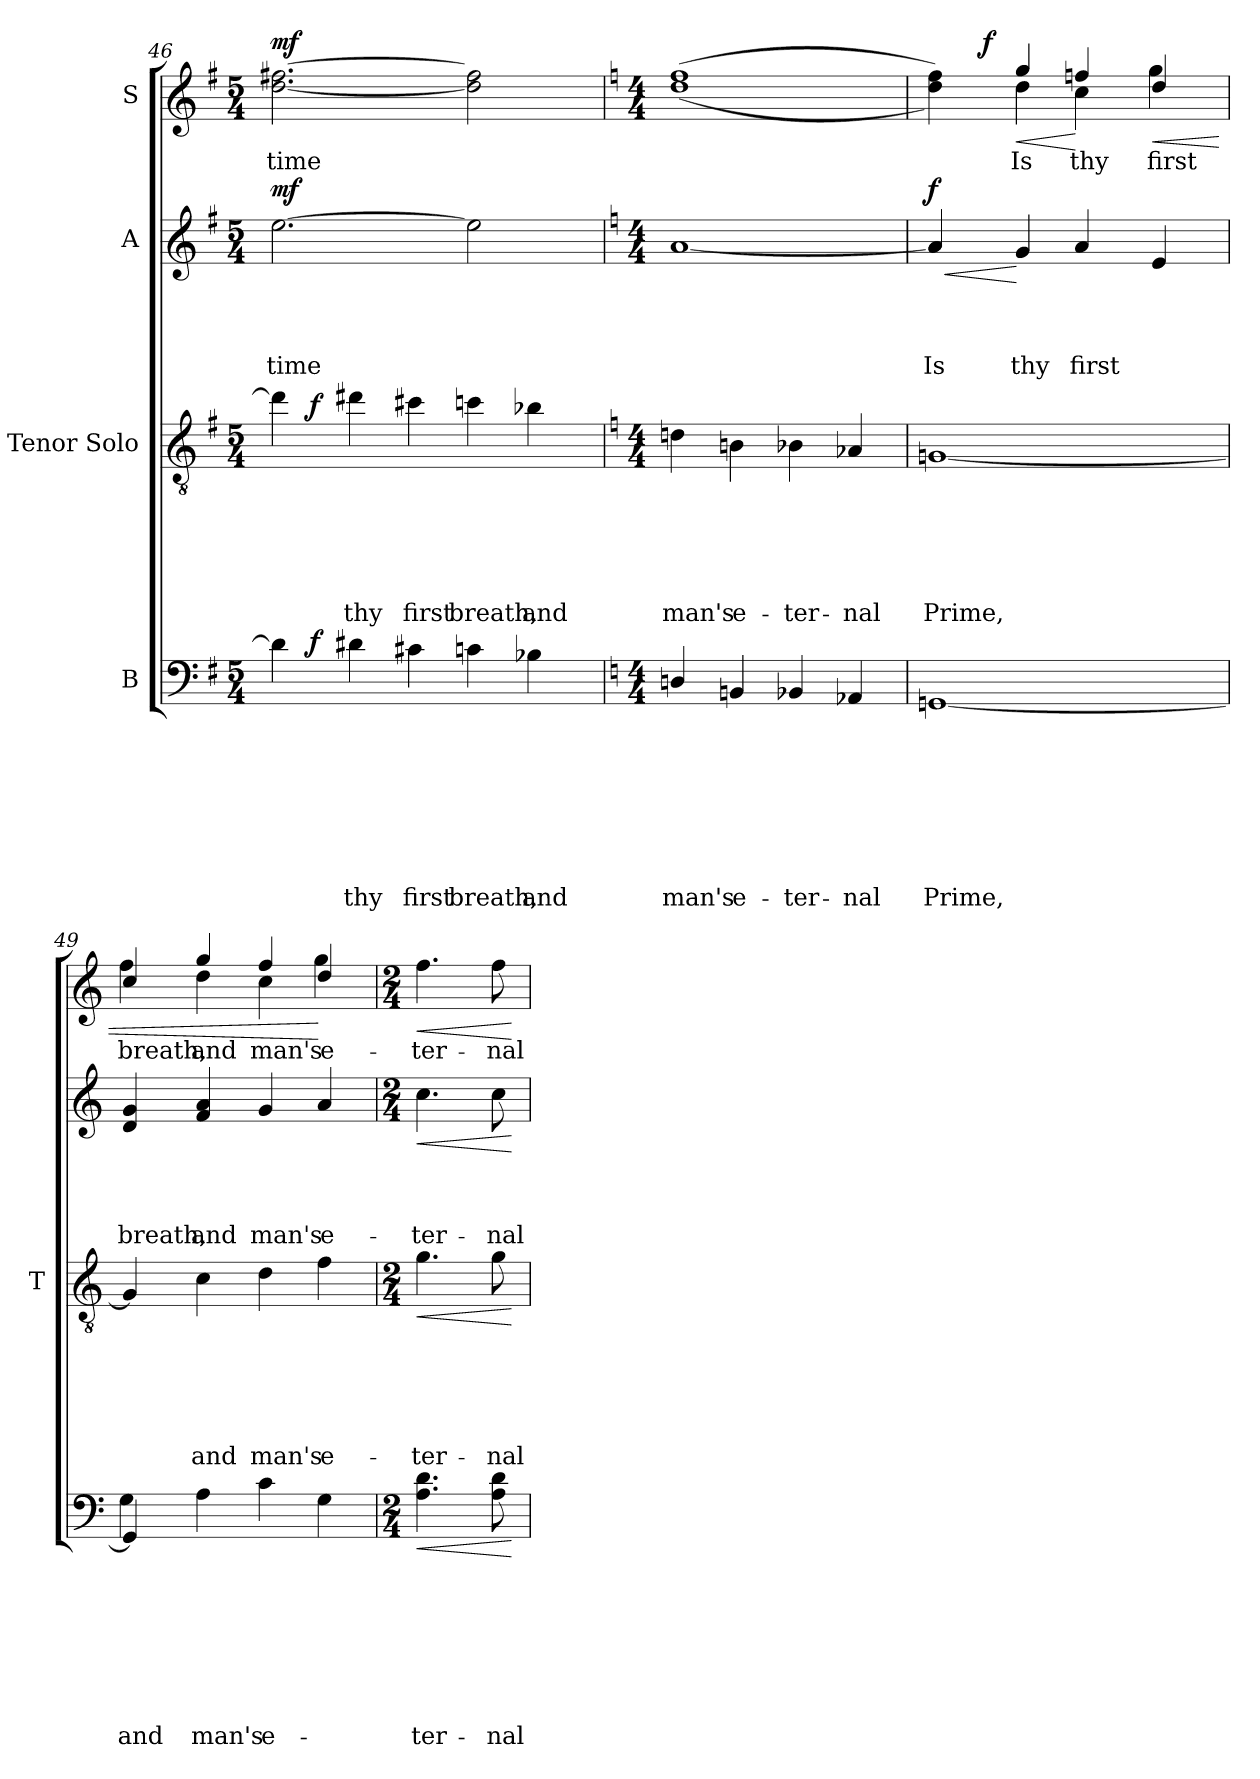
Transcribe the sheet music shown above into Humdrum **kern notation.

**kern	**text	**text	**text	**text	**text	**text	**text	**text	**dynam	**kern	**text	**text	**text	**text	**text	**text	**dynam	**kern	**text	**text	**text	**text	**dynam	**kern	**text	**dynam
*part4	*part4	*part4	*part4	*part4	*part4	*part4	*part4	*part4	*part4	*part3	*part3	*part3	*part3	*part3	*part3	*part3	*part3	*part2	*part2	*part2	*part2	*part2	*part2	*part1	*part1	*part1
*staff4	*staff4	*staff4	*staff4	*staff4	*staff4	*staff4	*staff4	*staff4	*staff4	*staff3	*staff3	*staff3	*staff3	*staff3	*staff3	*staff3	*staff3	*staff2	*staff2	*staff2	*staff2	*staff2	*staff2	*staff1	*staff1	*staff1
*I"B	*	*	*	*	*	*	*	*	*	*I"Tenor Solo	*	*	*	*	*	*	*	*I"A	*	*	*	*	*	*I"S	*	*
*	*	*	*	*	*	*	*	*	*	*I'T	*	*	*	*	*	*	*	*	*	*	*	*	*	*	*	*
*clefF4	*	*	*	*	*	*	*	*	*	*clefGv2	*	*	*	*	*	*	*	*clefG2	*	*	*	*	*	*clefG2	*	*
*k[f#]	*	*	*	*	*	*	*	*	*	*k[f#]	*	*	*	*	*	*	*	*k[f#]	*	*	*	*	*	*k[f#]	*	*
*G:	*	*	*	*	*	*	*	*	*	*G:	*	*	*	*	*	*	*	*G:	*	*	*	*	*	*G:	*	*
*M5/4	*	*	*	*	*	*	*	*	*	*M5/4	*	*	*	*	*	*	*	*M5/4	*	*	*	*	*	*M5/4	*	*
=46	=46	=46	=46	=46	=46	=46	=46	=46	=46	=46	=46	=46	=46	=46	=46	=46	=46	=46	=46	=46	=46	=46	=46	=46	=46	=46
!	!	!	!	!	!	!	!	!	!	!	!	!	!	!	!	!	!	!	!	!	!	!LO:LY:b	!LO:DY:a	!	!LO:LY:b	!LO:DY:a
*^	*	*	*	*	*	*	*	*	*	*^	*	*	*	*	*	*	*	*	*	*	*	*	*	*	*	*
4d#\]	8ryy	.	.	.	.	.	.	.	.	.	4dd#\]	8ryy	.	.	.	.	.	.	.	[<2.ee\	.	.	.	time	mf	[<2.dd\ [>2.ff#X\	time	mf
!	!	!	!	!	!	!	!	!	!	!LO:DY:a	!	!	!	!	!	!	!	!	!LO:DY:a	!	!	!	!	!	!	!	!	!
.	1ryy	.	.	.	.	.	.	.	.	f	.	1ryy	.	.	.	.	.	.	f	.	.	.	.	.	.	.	.	.
!	!	!	!	!	!	!	!	!	!LO:LY:b	!	!	!	!	!	!	!	!	!LO:LY:b	!	!	!	!	!	!	!	!	!	!
4d#X\	.	.	.	.	.	.	.	.	thy	.	4dd#X\	.	.	.	.	.	.	thy	.	.	.	.	.	.	.	.	.	.
!	!	!	!	!	!	!	!	!	!LO:LY:b	!	!	!	!	!	!	!	!	!LO:LY:b	!	!	!	!	!	!	!	!	!	!
4c#X\	.	.	.	.	.	.	.	.	first	.	4cc#X\	.	.	.	.	.	.	first	.	.	.	.	.	.	.	.	.	.
!	!	!	!	!	!	!	!	!	!LO:LY:b	!	!	!	!	!	!	!	!	!LO:LY:b	!	!	!	!	!	!	!	!	!	!
4cn\	.	.	.	.	.	.	.	.	breath,	.	4ccn\	.	.	.	.	.	.	breath,	.	2ee\]	.	.	.	.	.	2dd\] 2ff#\]	.	.
!	!	!	!	!	!	!	!	!	!LO:LY:b	!	!	!	!	!	!	!	!	!LO:LY:b	!	!	!	!	!	!	!	!	!	!
4B-X\	.	.	.	.	.	.	.	.	and	.	4b-X\	.	.	.	.	.	.	and	.	.	.	.	.	.	.	.	.	.
.	8ryy	.	.	.	.	.	.	.	.	.	.	8ryy	.	.	.	.	.	.	.	.	.	.	.	.	.	.	.	.
*v	*v	*	*	*	*	*	*	*	*	*	*	*	*	*	*	*	*	*	*	*	*	*	*	*	*	*	*	*
*	*	*	*	*	*	*	*	*	*	*v	*v	*	*	*	*	*	*	*	*	*	*	*	*	*	*	*	*
!!LO:LB:g=z
=47	=47	=47	=47	=47	=47	=47	=47	=47	=47	=47	=47	=47	=47	=47	=47	=47	=47	=47	=47	=47	=47	=47	=47	=47	=47	=47
*k[]	*	*	*	*	*	*	*	*	*	*k[]	*	*	*	*	*	*	*	*k[]	*	*	*	*	*	*k[]	*	*
*C:	*	*	*	*	*	*	*	*	*	*C:	*	*	*	*	*	*	*	*C:	*	*	*	*	*	*C:	*	*
*M4/4	*	*	*	*	*	*	*	*	*	*M4/4	*	*	*	*	*	*	*	*M4/4	*	*	*	*	*	*M4/4	*	*
*^	*	*	*	*	*	*	*	*	*	*^	*	*	*	*	*	*	*	*	*	*	*	*	*	*	*	*
!	!	!	!	!	!	!	!	!	!LO:LY:b	!	!	!	!	!	!	!	!	!LO:LY:b	!	!	!	!	!	!	!	!	!	!
*v	*v	*	*	*	*	*	*	*	*	*	*	*	*	*	*	*	*	*	*	*	*	*	*	*	*	*	*	*
*	*	*	*	*	*	*	*	*	*	*v	*v	*	*	*	*	*	*	*	*	*	*	*	*	*	*	*	*
4Dn/	.	.	.	.	.	.	.	man's	.	4dn\	.	.	.	.	.	man's	.	[<1a	.	.	.	.	.	(>(<1dd 1ff	.	.
!	!	!	!	!	!	!	!	!LO:LY:b	!	!	!	!	!	!	!	!LO:LY:b	!	!	!	!	!	!	!	!	!	!
4BBn/	.	.	.	.	.	.	.	e-	.	4Bn\	.	.	.	.	.	e-	.	.	.	.	.	.	.	.	.	.
!	!	!	!	!	!	!	!	!LO:LY:b	!	!	!	!	!	!	!	!LO:LY:b	!	!	!	!	!	!	!	!	!	!
4BB-X/	.	.	.	.	.	.	.	-ter-	.	4B-X\	.	.	.	.	.	-ter-	.	.	.	.	.	.	.	.	.	.
!	!	!	!	!	!	!	!	!LO:LY:b	!	!	!	!	!	!	!	!LO:LY:b	!	!	!	!	!	!	!	!	!	!
4AA-X/	.	.	.	.	.	.	.	-nal	.	4A-X/	.	.	.	.	.	-nal	.	.	.	.	.	.	.	.	.	.
=48	=48	=48	=48	=48	=48	=48	=48	=48	=48	=48	=48	=48	=48	=48	=48	=48	=48	=48	=48	=48	=48	=48	=48	=48	=48	=48
!	!	!	!	!	!	!	!	!LO:LY:b	!	!	!	!	!	!	!	!LO:LY:b	!	!	!	!	!	!LO:LY:b	!LO:HP:b	!	!	!
*	*	*	*	*	*	*	*	*	*	*	*	*	*	*	*	*	*	*^	*	*	*	*	*	*^	*	*
!	!	!	!	!	!	!	!	!	!	!	!	!	!	!	!	!	!	!	!	!	!	!	!	!LO:DY:n=1:a	!	!	!	!
*	*	*	*	*	*	*	*	*	*	*	*	*	*	*	*	*	*	*	*	*	*	*	*	*	*	*^	*	*
[<1GGn	.	.	.	.	.	.	.	Prime,	.	[<1Gn	.	.	.	.	.	Prime,	.	4a/]	4a/	.	.	.	Is	< f	4ryy	4dd\ 4ff\))	8ryy	.	.
.	.	.	.	.	.	.	.	.	.	.	.	.	.	.	.	.	.	.	.	.	.	.	.	.	.	.	32ryy	.	.
!	!	!	!	!	!	!	!	!	!	!	!	!	!	!	!	!	!	!	!	!	!	!	!	!	!	!	!	!	!LO:DY:a
.	.	.	.	.	.	.	.	.	.	.	.	.	.	.	.	.	.	.	.	.	.	.	.	.	.	.	2ryy	.	f
!	!	!	!	!	!	!	!	!	!	!	!	!	!	!	!	!	!	!	!	!	!	!	!LO:LY:b	!	!	!	!	!LO:LY:b	!LO:HP:b
.	.	.	.	.	.	.	.	.	.	.	.	.	.	.	.	.	.	2.ryy	4g/	.	.	.	thy	[	4gg/	4dd\	.	Is	<
!	!	!	!	!	!	!	!	!	!	!	!	!	!	!	!	!	!	!	!	!	!	!	!LO:LY:b	!	!	!	!	!LO:LY:b	!
.	.	.	.	.	.	.	.	.	.	.	.	.	.	.	.	.	.	.	4a/	.	.	.	first	.	4ffn/	4cc\	.	thy	[
.	.	.	.	.	.	.	.	.	.	.	.	.	.	.	.	.	.	.	.	.	.	.	.	.	.	.	4ryy	.	.
!	!	!	!	!	!	!	!	!	!	!	!	!	!	!	!	!	!	!	!	!	!	!	!	!	!	!	!	!LO:LY:b	!LO:HP:b
.	.	.	.	.	.	.	.	.	.	.	.	.	.	.	.	.	.	.	4e/	.	.	.	.	.	4dd/	4gg\	.	first	<
.	.	.	.	.	.	.	.	.	.	.	.	.	.	.	.	.	.	.	.	.	.	.	.	.	.	.	16.ryy	.	.
=49	=49	=49	=49	=49	=49	=49	=49	=49	=49	=49	=49	=49	=49	=49	=49	=49	=49	=49	=49	=49	=49	=49	=49	=49	=49	=49	=49	=49	=49
*^	*	*	*	*	*	*	*	*	*	*	*	*	*	*	*	*	*	*	*	*	*	*	*	*	*	*	*	*	*
!	!	!	!	!	!	!	!	!	!LO:LY:b	!	!	!	!	!	!	!	!	!	!	!	!	!	!	!LO:LY:b	!	!	!	!	!LO:LY:b	!
*	*	*	*	*	*	*	*	*	*	*	*	*	*	*	*	*	*	*	*v	*v	*	*	*	*	*	*	*	*	*	*
*	*	*	*	*	*	*	*	*	*	*	*	*	*	*	*	*	*	*	*	*	*	*	*	*	*	*v	*v	*	*
4GG/]	4G\	.	.	.	.	.	.	.	and	.	4G/]	.	.	.	.	.	.	.	4d/ 4g/	.	.	.	breath,	.	4cc/	4ff\	-breath,	.
!	!	!	!	!	!	!	!	!	!LO:LY:b	!	!	!	!	!	!	!	!LO:LY:b	!	!	!	!	!	!LO:LY:b	!	!	!	!LO:LY:b	!
2.ryy	4A\	.	.	.	.	.	.	.	man's	.	4c\	.	.	.	.	.	and	.	4f/ 4a/	.	.	.	and	.	4gg/	4dd\	and	.
!	!	!	!	!	!	!	!	!	!LO:LY:b	!	!	!	!	!	!	!	!LO:LY:b	!	!	!	!	!	!LO:LY:b	!	!	!	!LO:LY:b	!
.	4c\	.	.	.	.	.	.	.	e-	.	4d\	.	.	.	.	.	man's	.	4g/	.	.	.	man's	.	4ff/	4cc\	man's	.
!	!	!	!	!	!	!	!	!	!	!	!	!	!	!	!	!	!LO:LY:b	!	!	!	!	!	!LO:LY:b	!	!	!	!LO:LY:b	!
.	4G\	.	.	.	.	.	.	.	.	.	4f\	.	.	.	.	.	e-	.	4a/	.	.	.	e-	.	4dd/	4gg\	e-	[
*v	*v	*	*	*	*	*	*	*	*	*	*	*	*	*	*	*	*	*	*	*	*	*	*	*	*v	*v	*	*
=50	=50	=50	=50	=50	=50	=50	=50	=50	=50	=50	=50	=50	=50	=50	=50	=50	=50	=50	=50	=50	=50	=50	=50	=50	=50	=50
*M2/4	*	*	*	*	*	*	*	*	*	*M2/4	*	*	*	*	*	*	*	*M2/4	*	*	*	*	*	*M2/4	*	*
*^	*	*	*	*	*	*	*	*	*	*	*	*	*	*	*	*	*	*	*	*	*	*	*	*^	*	*
!	!	!	!	!	!	!	!	!	!LO:LY:b	!LO:HP:b	!	!	!	!	!	!	!LO:LY:b	!LO:HP:b	!	!	!	!	!LO:LY:b	!LO:HP:b	!	!	!LO:LY:b	!LO:HP:b
*v	*v	*	*	*	*	*	*	*	*	*	*	*	*	*	*	*	*	*	*	*	*	*	*	*	*v	*v	*	*
4.A\ 4.d\	.	.	.	.	.	.	.	-ter-	<	4.g\	.	.	.	.	.	-ter-	<	4.cc\	.	.	.	-ter-	<	4.ff\	ter-	<
!	!	!	!	!	!	!	!	!LO:LY:b	!	!	!	!	!	!	!	!LO:LY:b	!	!	!	!	!	!LO:LY:b	!	!	!LO:LY:b	!
8A\ 8d\	.	.	.	.	.	.	.	-nal	.	8g\	.	.	.	.	.	-nal	.	8cc\	.	.	.	-nal	.	8ff\	-nal	.
.	.	.	.	.	.	.	.	.	[	.	.	.	.	.	.	.	[	.	.	.	.	.	[	.	.	[
=	=	=	=	=	=	=	=	=	=	=	=	=	=	=	=	=	=	=	=	=	=	=	=	=	=	=
*-	*-	*-	*-	*-	*-	*-	*-	*-	*-	*-	*-	*-	*-	*-	*-	*-	*-	*-	*-	*-	*-	*-	*-	*-	*-	*-
